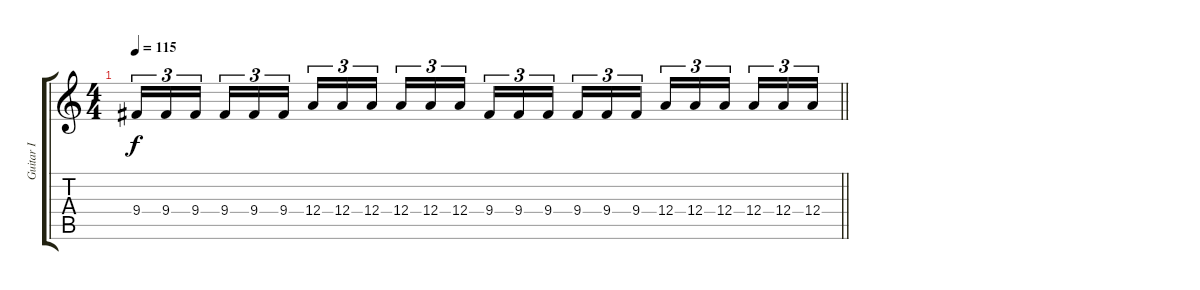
\track ("Guitar I" "Guitar I") {instrument distortionguitar}
\staff {score tabs}
\tuning (B3 Gb3 D3 A2 E2 B1) {hide}
\ts (4 4)
\tempo 115
\clef g2
\barLineRight lightlight
\ks c
9.4.16{tu (3 2) dy f} 9.4.16{tu (3 2)} 9.4.16{tu (3 2) beam splitsecondary} 9.4.16{tu (3 2)} 9.4.16{tu (3 2)} 9.4.16{tu (3 2)} 12.4.16{tu (3 2)} 12.4.16{tu (3 2)} 12.4.16{tu (3 2) beam splitsecondary} 12.4.16{tu (3 2)} 12.4.16{tu (3 2)} 12.4.16{tu (3 2)} 9.4.16{tu (3 2)} 9.4.16{tu (3 2)} 9.4.16{tu (3 2) beam splitsecondary} 9.4.16{tu (3 2)} 9.4.16{tu (3 2)} 9.4.16{tu (3 2)} 12.4.16{tu (3 2)} 12.4.16{tu (3 2)} 12.4.16{tu (3 2) beam splitsecondary} 12.4.16{tu (3 2)} 12.4.16{tu (3 2)} 12.4.16{tu (3 2)}
